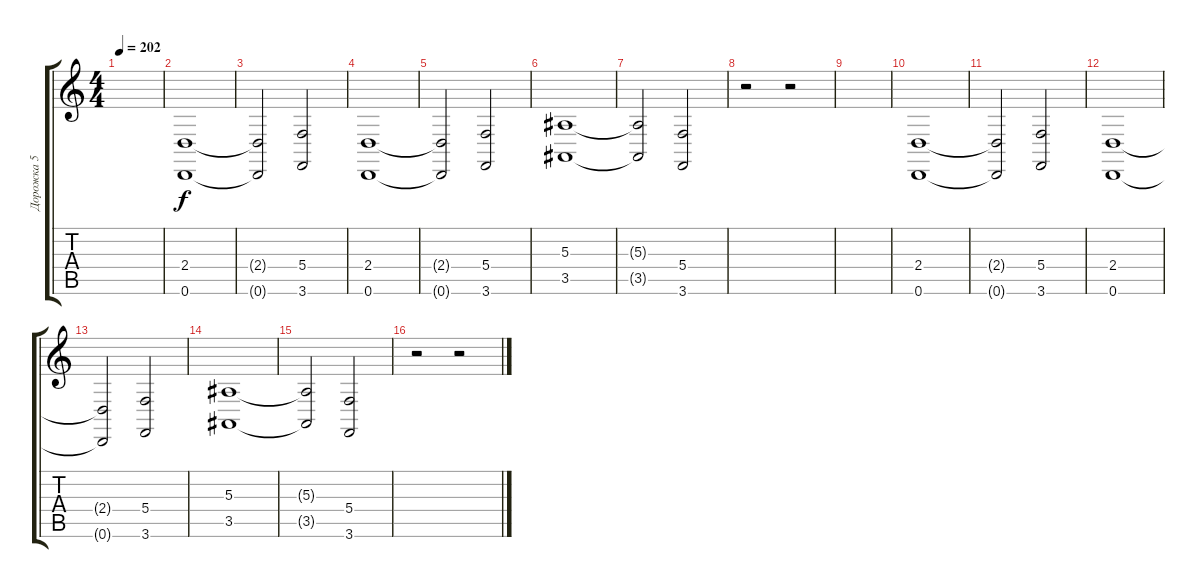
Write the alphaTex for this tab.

\track ("Дорожка 5" "Дорожка 5") {instrument voiceoohs}
\staff {score tabs}
\tuning (D4 A3 F3 C3 G2 D2) {hide}
\ts (4 4)
\tempo 202
\clef g2
\ks c
|
(2.4 0.6).1 |
(2.4{t} 0.6{t}).2 (5.4 3.6).2 |
(2.4 0.6).1 |
(2.4{t} 0.6{t}).2 (5.4 3.6).2 |
(5.3 3.5).1 |
(5.3{t} 3.5{t}).2 (5.4 3.6).2 |
r.2 r.2 |
|
(2.4 0.6).1 |
(2.4{t} 0.6{t}).2 (5.4 3.6).2 |
(2.4 0.6).1 |
(2.4{t} 0.6{t}).2 (5.4 3.6).2 |
(5.3 3.5).1 |
(5.3{t} 3.5{t}).2 (5.4 3.6).2 |
r.2 r.2
